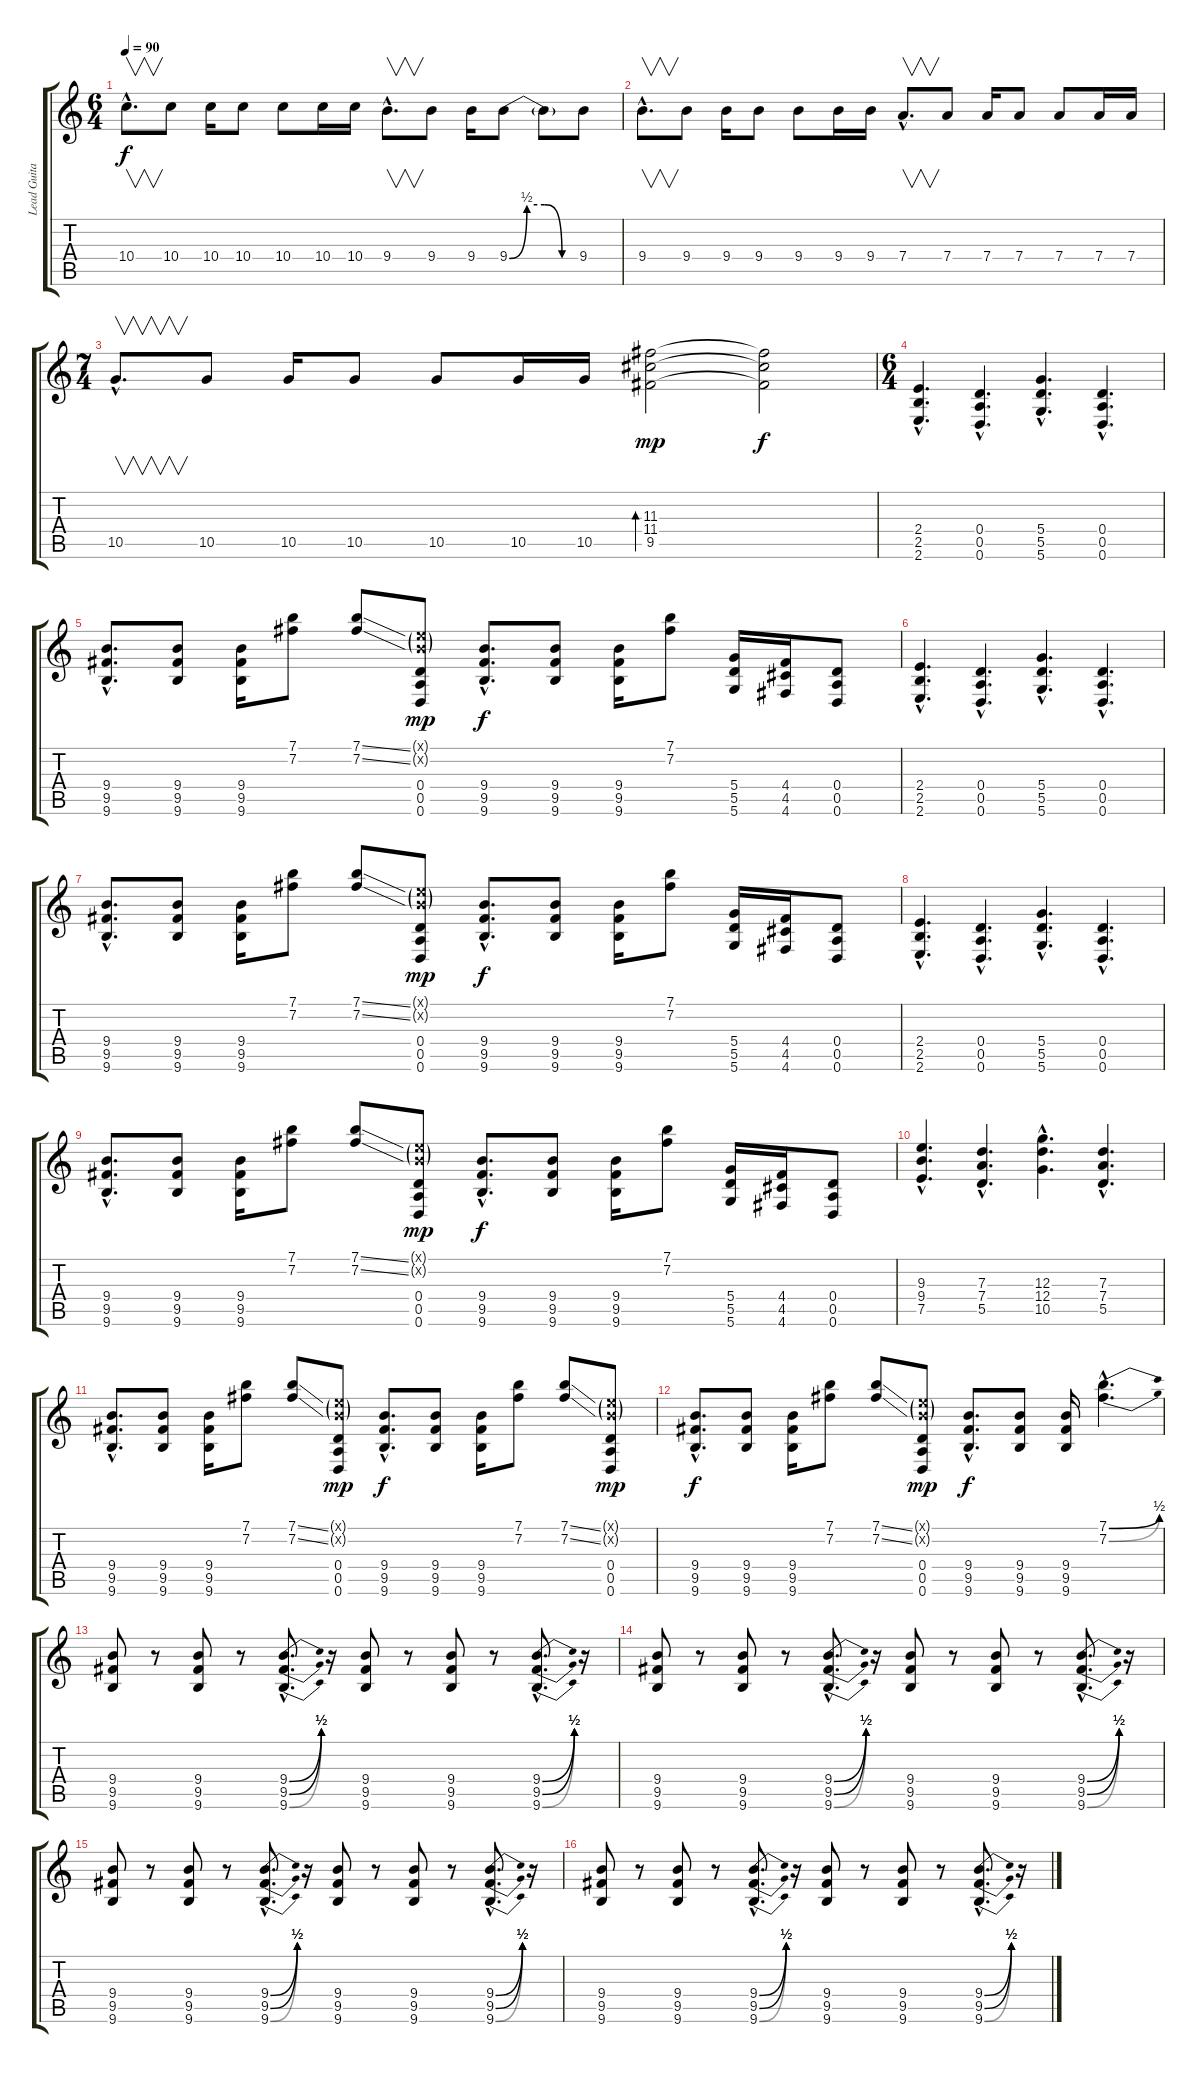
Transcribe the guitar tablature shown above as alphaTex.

\track ("Lead Guitar" "Lead Guita") {instrument distortionguitar}
\staff {score tabs}
\tuning (E4 B3 G3 D3 A2 D2) {hide}
\ts (6 4)
\tempo 90
\clef g2
\ks c
10.4{hac}.8{v d dy f} 10.4.8 10.4.16 10.4.8 10.4.8 10.4.16 10.4.16 9.4{hac}.8{v d} 9.4.8 9.4.16 9.4{be (custom 0 0 15 2 30 2 45 0 60 0)}.8 9.4{t}.8 9.4.8 |
9.4{hac}.8{v d} 9.4.8 9.4.16 9.4.8 9.4.8 9.4.16 9.4.16 7.4{hac}.8{v d} 7.4.8 7.4.16 7.4.8 7.4.8 7.4.16 7.4.16 |
\ts (7 4)
10.5{hac}.8{v d} 10.5.8 10.5.16 10.5.8 10.5.8 10.5.16 10.5.16 (11.3 11.4 9.5).2{bd 120 dy mp} (11.3{t} 11.4{t} 9.5{t}).2{dy f} |
\ts (6 4)
(2.4{hac} 2.5{hac} 2.6{hac}).4{d} (0.4{hac} 0.5{hac} 0.6{hac}).4{d} (5.4{hac} 5.5{hac} 5.6{hac}).4{d} (0.4{hac} 0.5{hac} 0.6{hac}).4{d} |
(9.4{hac} 9.5{hac} 9.6{hac}).8{d} (9.4 9.5 9.6).8 (9.4 9.5 9.6).16 (7.1 7.2).8 (7.1{ss} 7.2{ss}).8 (0.1{g x} 0.2{g x} 0.4 0.5 0.6).8{dy mp} (9.4{hac} 9.5{hac} 9.6{hac}).8{d dy f} (9.4 9.5 9.6).8 (9.4 9.5 9.6).16 (7.1 7.2).8 (5.4 5.5 5.6).16 (4.4 4.5 4.6).16 (0.4 0.5 0.6).8 |
(2.4{hac} 2.5{hac} 2.6{hac}).4{d} (0.4{hac} 0.5{hac} 0.6{hac}).4{d} (5.4{hac} 5.5{hac} 5.6{hac}).4{d} (0.4{hac} 0.5{hac} 0.6{hac}).4{d} |
(9.4{hac} 9.5{hac} 9.6{hac}).8{d} (9.4 9.5 9.6).8 (9.4 9.5 9.6).16 (7.1 7.2).8 (7.1{ss} 7.2{ss}).8 (0.1{g x} 0.2{g x} 0.4 0.5 0.6).8{dy mp} (9.4{hac} 9.5{hac} 9.6{hac}).8{d dy f} (9.4 9.5 9.6).8 (9.4 9.5 9.6).16 (7.1 7.2).8 (5.4 5.5 5.6).16 (4.4 4.5 4.6).16 (0.4 0.5 0.6).8 |
(2.4{hac} 2.5{hac} 2.6{hac}).4{d} (0.4{hac} 0.5{hac} 0.6{hac}).4{d} (5.4{hac} 5.5{hac} 5.6{hac}).4{d} (0.4{hac} 0.5{hac} 0.6{hac}).4{d} |
(9.4{hac} 9.5{hac} 9.6{hac}).8{d} (9.4 9.5 9.6).8 (9.4 9.5 9.6).16 (7.1 7.2).8 (7.1{ss} 7.2{ss}).8 (0.1{g x} 0.2{g x} 0.4 0.5 0.6).8{dy mp} (9.4{hac} 9.5{hac} 9.6{hac}).8{d dy f} (9.4 9.5 9.6).8 (9.4 9.5 9.6).16 (7.1 7.2).8 (5.4 5.5 5.6).16 (4.4 4.5 4.6).16 (0.4 0.5 0.6).8 |
(9.3{hac} 9.4{hac} 7.5{hac}).4{d} (7.3{hac} 7.4{hac} 5.5{hac}).4{d} (12.3{hac} 12.4{hac} 10.5{hac}).4{d} (7.3{hac} 7.4{hac} 5.5{hac}).4{d} |
(9.4{hac} 9.5{hac} 9.6{hac}).8{d} (9.4 9.5 9.6).8 (9.4 9.5 9.6).16 (7.1 7.2).8 (7.1{ss} 7.2{ss}).8 (0.1{g x} 0.2{g x} 0.4 0.5 0.6).8{dy mp} (9.4{hac} 9.5{hac} 9.6{hac}).8{d dy f} (9.4 9.5 9.6).8 (9.4 9.5 9.6).16 (7.1 7.2).8 (7.1{ss} 7.2{ss}).8 (0.1{g x} 0.2{g x} 0.4 0.5 0.6).8{dy mp} |
(9.4{hac} 9.5{hac} 9.6{hac}).8{d dy f} (9.4 9.5 9.6).8 (9.4 9.5 9.6).16 (7.1 7.2).8 (7.1{ss} 7.2{ss}).8 (0.1{g x} 0.2{g x} 0.4 0.5 0.6).8{dy mp} (9.4{hac} 9.5{hac} 9.6{hac}).8{d dy f} (9.4 9.5 9.6).8 (9.4 9.5 9.6).16 (7.1{be (bend 0 0 60 2) hac} 7.2{be (bend 0 0 60 2) hac}).4{d} |
(9.4 9.5 9.6).8 r.8 (9.4 9.5 9.6).8 r.8 (9.4{be (bend 0 0 60 2) hac} 9.5{be (bend 0 0 60 2) hac} 9.6{be (bend 0 0 60 2) hac}).8{d} r.16 (9.4 9.5 9.6).8 r.8 (9.4 9.5 9.6).8 r.8 (9.4{be (bend 0 0 60 2) hac} 9.5{be (bend 0 0 60 2) hac} 9.6{be (bend 0 0 60 2) hac}).8{d} r.16 |
(9.4 9.5 9.6).8 r.8 (9.4 9.5 9.6).8 r.8 (9.4{be (bend 0 0 60 2) hac} 9.5{be (bend 0 0 60 2) hac} 9.6{be (bend 0 0 60 2) hac}).8{d} r.16 (9.4 9.5 9.6).8 r.8 (9.4 9.5 9.6).8 r.8 (9.4{be (bend 0 0 60 2) hac} 9.5{be (bend 0 0 60 2) hac} 9.6{be (bend 0 0 60 2) hac}).8{d} r.16 |
(9.4 9.5 9.6).8 r.8 (9.4 9.5 9.6).8 r.8 (9.4{be (bend 0 0 60 2) hac} 9.5{be (bend 0 0 60 2) hac} 9.6{be (bend 0 0 60 2) hac}).8{d} r.16 (9.4 9.5 9.6).8 r.8 (9.4 9.5 9.6).8 r.8 (9.4{be (bend 0 0 60 2) hac} 9.5{be (bend 0 0 60 2) hac} 9.6{be (bend 0 0 60 2) hac}).8{d} r.16 |
(9.4 9.5 9.6).8 r.8 (9.4 9.5 9.6).8 r.8 (9.4{be (bend 0 0 60 2) hac} 9.5{be (bend 0 0 60 2) hac} 9.6{be (bend 0 0 60 2) hac}).8{d} r.16 (9.4 9.5 9.6).8 r.8 (9.4 9.5 9.6).8 r.8 (9.4{be (bend 0 0 60 2) hac} 9.5{be (bend 0 0 60 2) hac} 9.6{be (bend 0 0 60 2) hac}).8{d} r.16
